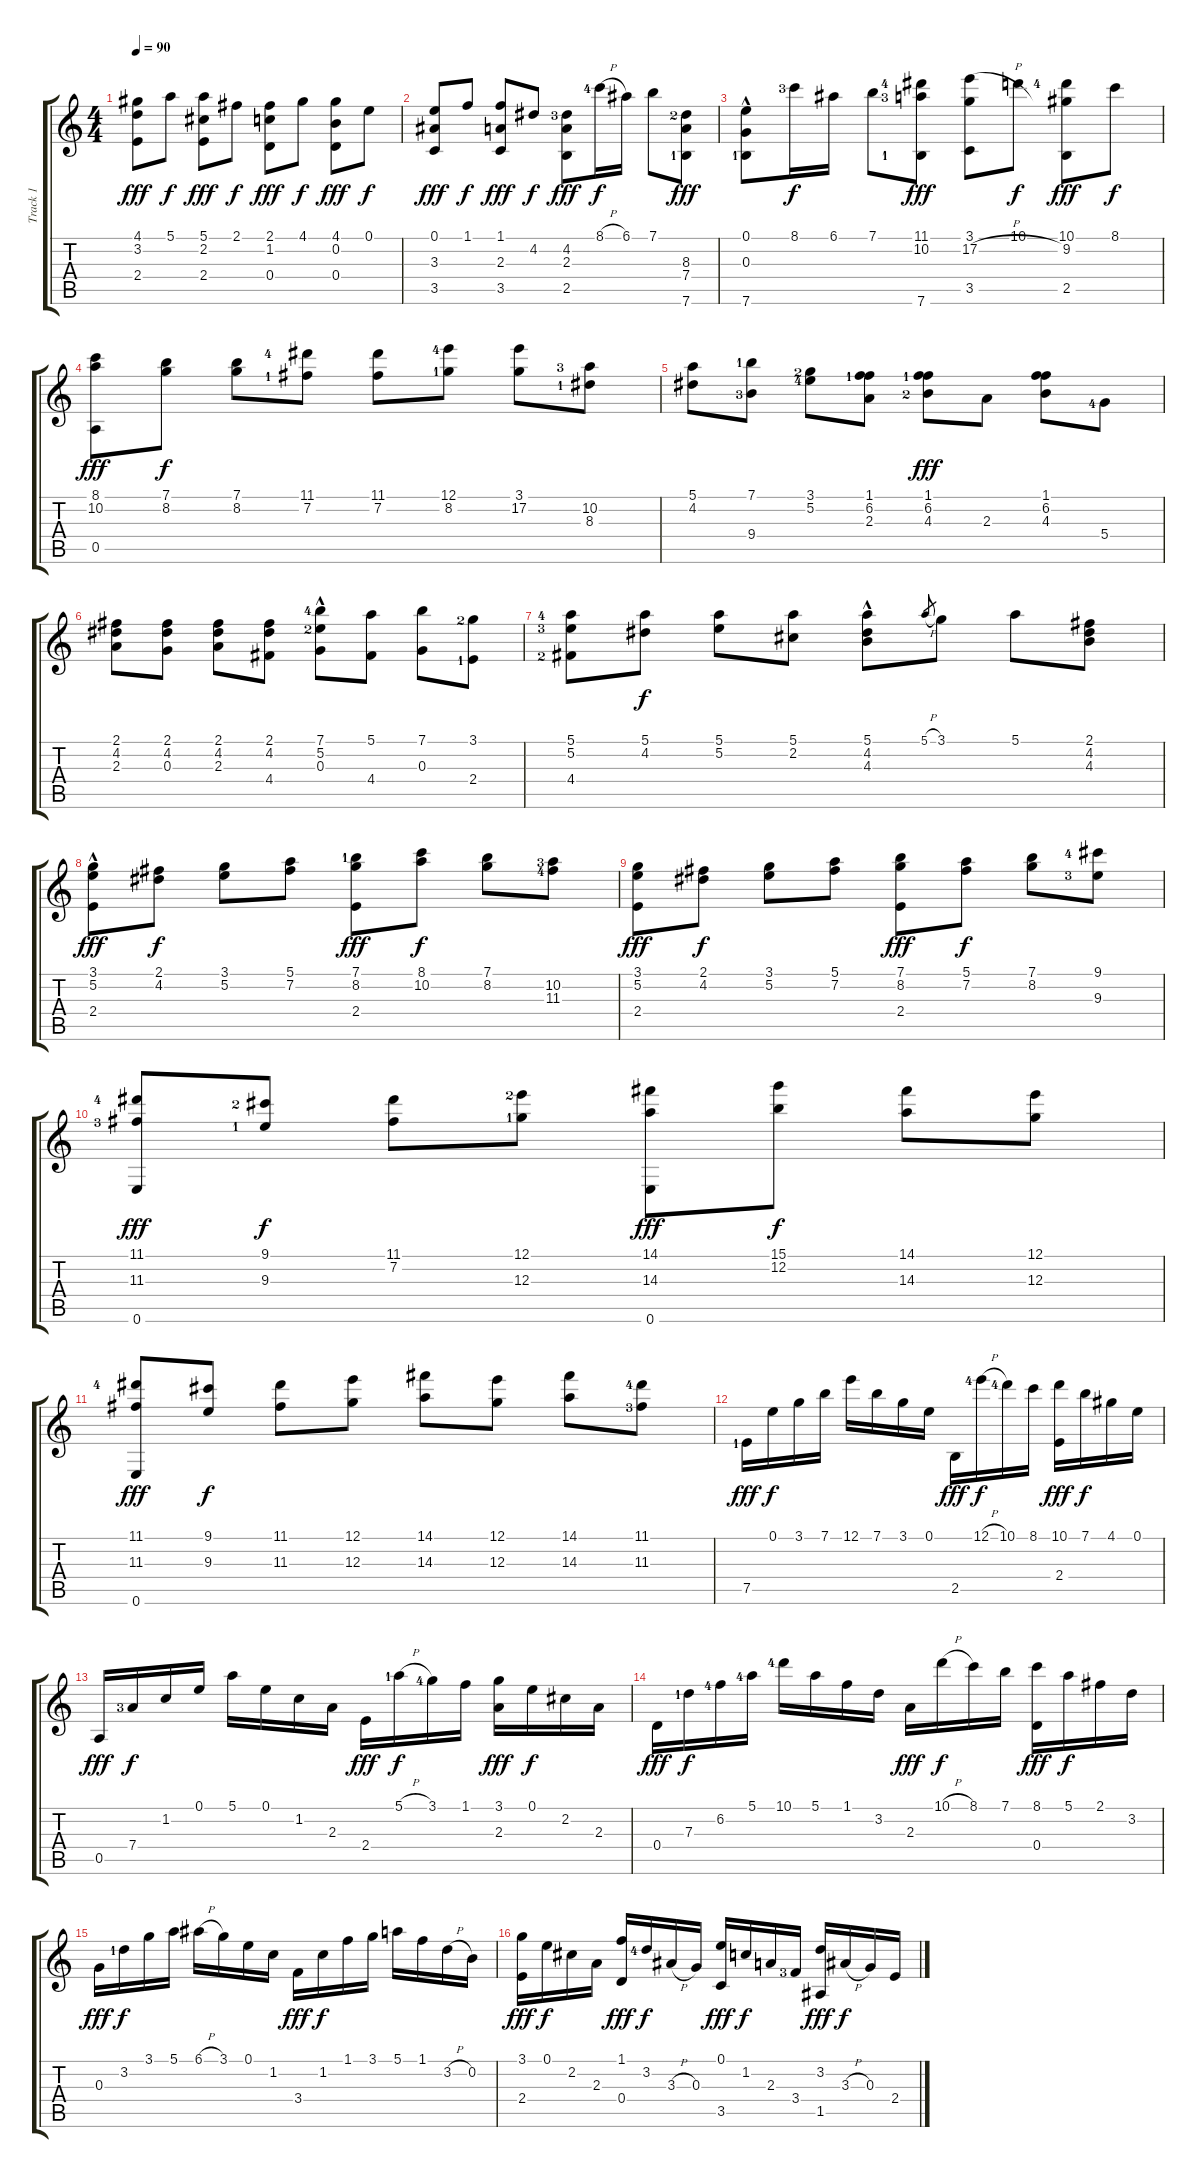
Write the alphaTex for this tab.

\track ("Track 1" "Track 1") {instrument acousticguitarnylon}
\staff {score tabs}
\tuning (E4 B3 G3 D3 A2 E2) {hide}
\ts (4 4)
\tempo 90
\clef g2
\ks c
(4.1 3.2 2.4).8{dy fff} 5.1.8{dy f} (5.1 2.2 2.4).8{dy fff} 2.1.8{dy f} (2.1 1.2 0.4).8{dy fff} 4.1.8{dy f} (4.1 0.2 0.4).8{dy fff} 0.1.8{dy f} |
(0.1 3.3 3.5).8{dy fff} 1.1.8{dy f} (1.1 2.3 3.5).8{dy fff} 4.2.8{dy f} (4.2{lf 4} 2.3 2.5).8{dy fff} 8.1{h lf 5}.16{dy f} 6.1.16 7.1.8 (8.3{lf 3} 7.4 7.6{lf 2}).8{dy fff} |
(0.1 0.3{hac} 7.6{hac lf 2}).8 8.1{lf 4}.16{dy f} 6.1.16 7.1.8 (11.1{lf 5} 10.2{lf 4} 7.6{lf 2}).8{dy fff} (3.1 17.2{h} 3.5).8 10.1.8{dy f} (10.1{lf 5} 9.2 2.5).8{dy fff} 8.1.8{dy f} |
(8.1 10.2 0.5).8{dy fff} (7.1 8.2).8{dy f} (7.1 8.2).8 (11.1{lf 5} 7.2{lf 2}).8 (11.1 7.2).8 (12.1{lf 5} 8.2{lf 2}).8 (3.1 17.2).8 (10.2{lf 4} 8.3{lf 2}).8 |
(5.1 4.2).8 (7.1{lf 2} 9.4{lf 4}).8 (3.1{lf 3} 5.2{lf 5}).8 (1.1{lf 2} 6.2 2.3).8 (1.1{lf 2} 6.2 4.3{lf 3}).8{dy fff} 2.3.8 (1.1 6.2 4.3).8 5.4{lf 5}.8 |
(2.1 4.2 2.3).8 (2.1 4.2 0.3).8 (2.1 4.2 2.3).8 (2.1 4.2 4.4).8 (7.1{lf 5} 5.2{hac lf 3} 0.3).8 (5.1 4.4).8 (7.1 0.3).8 (3.1{lf 3} 2.4{lf 2}).8 |
(5.1{lf 5} 5.2{lf 4} 4.4{lf 3}).8 (5.1 4.2).8{dy f} (5.1 5.2).8 (5.1 2.2).8 (5.1 4.2{hac} 4.3{hac}).8 5.1{h}.8{gr} 3.1.8 5.1.8 (2.1 4.2 4.3).8 |
(3.1 5.2 2.4{hac}).8{dy fff} (2.1 4.2).8{dy f} (3.1 5.2).8 (5.1 7.2).8 (7.1{lf 2} 8.2 2.4).8{dy fff} (8.1 10.2).8{dy f} (7.1 8.2).8 (10.2{lf 4} 11.3{lf 5}).8 |
(3.1 5.2 2.4).8{dy fff} (2.1 4.2).8{dy f} (3.1 5.2).8 (5.1 7.2).8 (7.1 8.2 2.4).8{dy fff} (5.1 7.2).8{dy f} (7.1 8.2).8 (9.1{lf 5} 9.3{lf 4}).8 |
(11.1{lf 5} 11.3{lf 4} 0.6).8{dy fff} (9.1{lf 3} 9.3{lf 2}).8{dy f} (11.1 7.2).8 (12.1{lf 3} 12.3{lf 2}).8 (14.1 14.3 0.6).8{dy fff} (15.1 12.2).8{dy f} (14.1 14.3).8 (12.1 12.3).8 |
(11.1{lf 5} 11.3 0.6).8{dy fff} (9.1 9.3).8{dy f} (11.1 11.3).8 (12.1 12.3).8 (14.1 14.3).8 (12.1 12.3).8 (14.1 14.3).8 (11.1{lf 5} 11.3{lf 4}).8 |
7.5{lf 2}.16{dy fff} 0.1.16{dy f} 3.1.16 7.1.16 12.1.16 7.1.16 3.1.16 0.1.16 2.5.16{dy fff} 12.1{h lf 5}.16{dy f} 10.1{lf 5}.16 8.1.16 (10.1 2.4).16{dy fff} 7.1.16{dy f} 4.1.16 0.1.16 |
0.5.16{dy fff} 7.4{lf 4}.16{dy f} 1.2.16 0.1.16 5.1.16 0.1.16 1.2.16 2.3.16 2.4.16{dy fff} 5.1{h lf 2}.16{dy f} 3.1{lf 5}.16 1.1.16 (3.1 2.3).16{dy fff} 0.1.16{dy f} 2.2.16 2.3.16 |
0.4.16{dy fff} 7.3{lf 2}.16{dy f} 6.2{lf 5}.16 5.1{lf 5}.16 10.1{lf 5}.16 5.1.16 1.1.16 3.2.16 2.3.16{dy fff} 10.1{h}.16{dy f} 8.1.16 7.1.16 (8.1 0.4).16{dy fff} 5.1.16{dy f} 2.1.16 3.2.16 |
0.3.16{dy fff} 3.2{lf 2}.16{dy f} 3.1.16 5.1.16 6.1{h}.16 3.1.16 0.1.16 1.2.16 3.4.16{dy fff} 1.2.16{dy f} 1.1.16 3.1.16 5.1.16 1.1.16 3.2{h}.16 0.2.16 |
(3.1 2.4).16{dy fff} 0.1.16{dy f} 2.2.16 2.3.16 (1.1 0.4).16{dy fff} 3.2{lf 5}.16{dy f} 3.3{h}.16 0.3.16 (0.1 3.5).16{dy fff} 1.2.16{dy f} 2.3.16 3.4{lf 4}.16 (3.2 1.5).16{dy fff} 3.3{h}.16{dy f} 0.3.16 2.4.16
